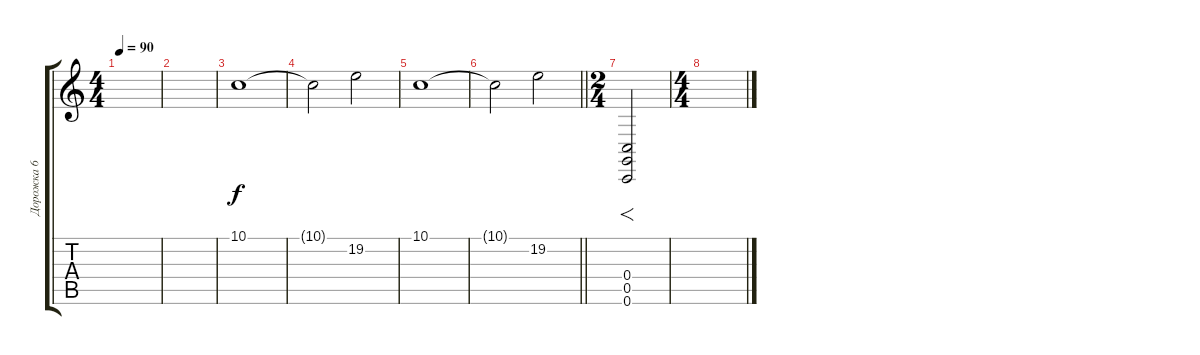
\track ("Дорожка 6" "Дорожка 6") {instrument lead6voice}
\staff {score tabs}
\tuning (D4 A3 F3 C3 G2 C2) {hide}
\ts (4 4)
\tempo 90
\clef g2
\ks c
|
|
10.1.1 |
10.1{t}.2 19.2.2 |
10.1.1 |
\barLineRight lightlight
10.1{t}.2 19.2.2 |
\ts (2 4)
(0.4 0.5 0.6).2{f} |
\ts (4 4)
